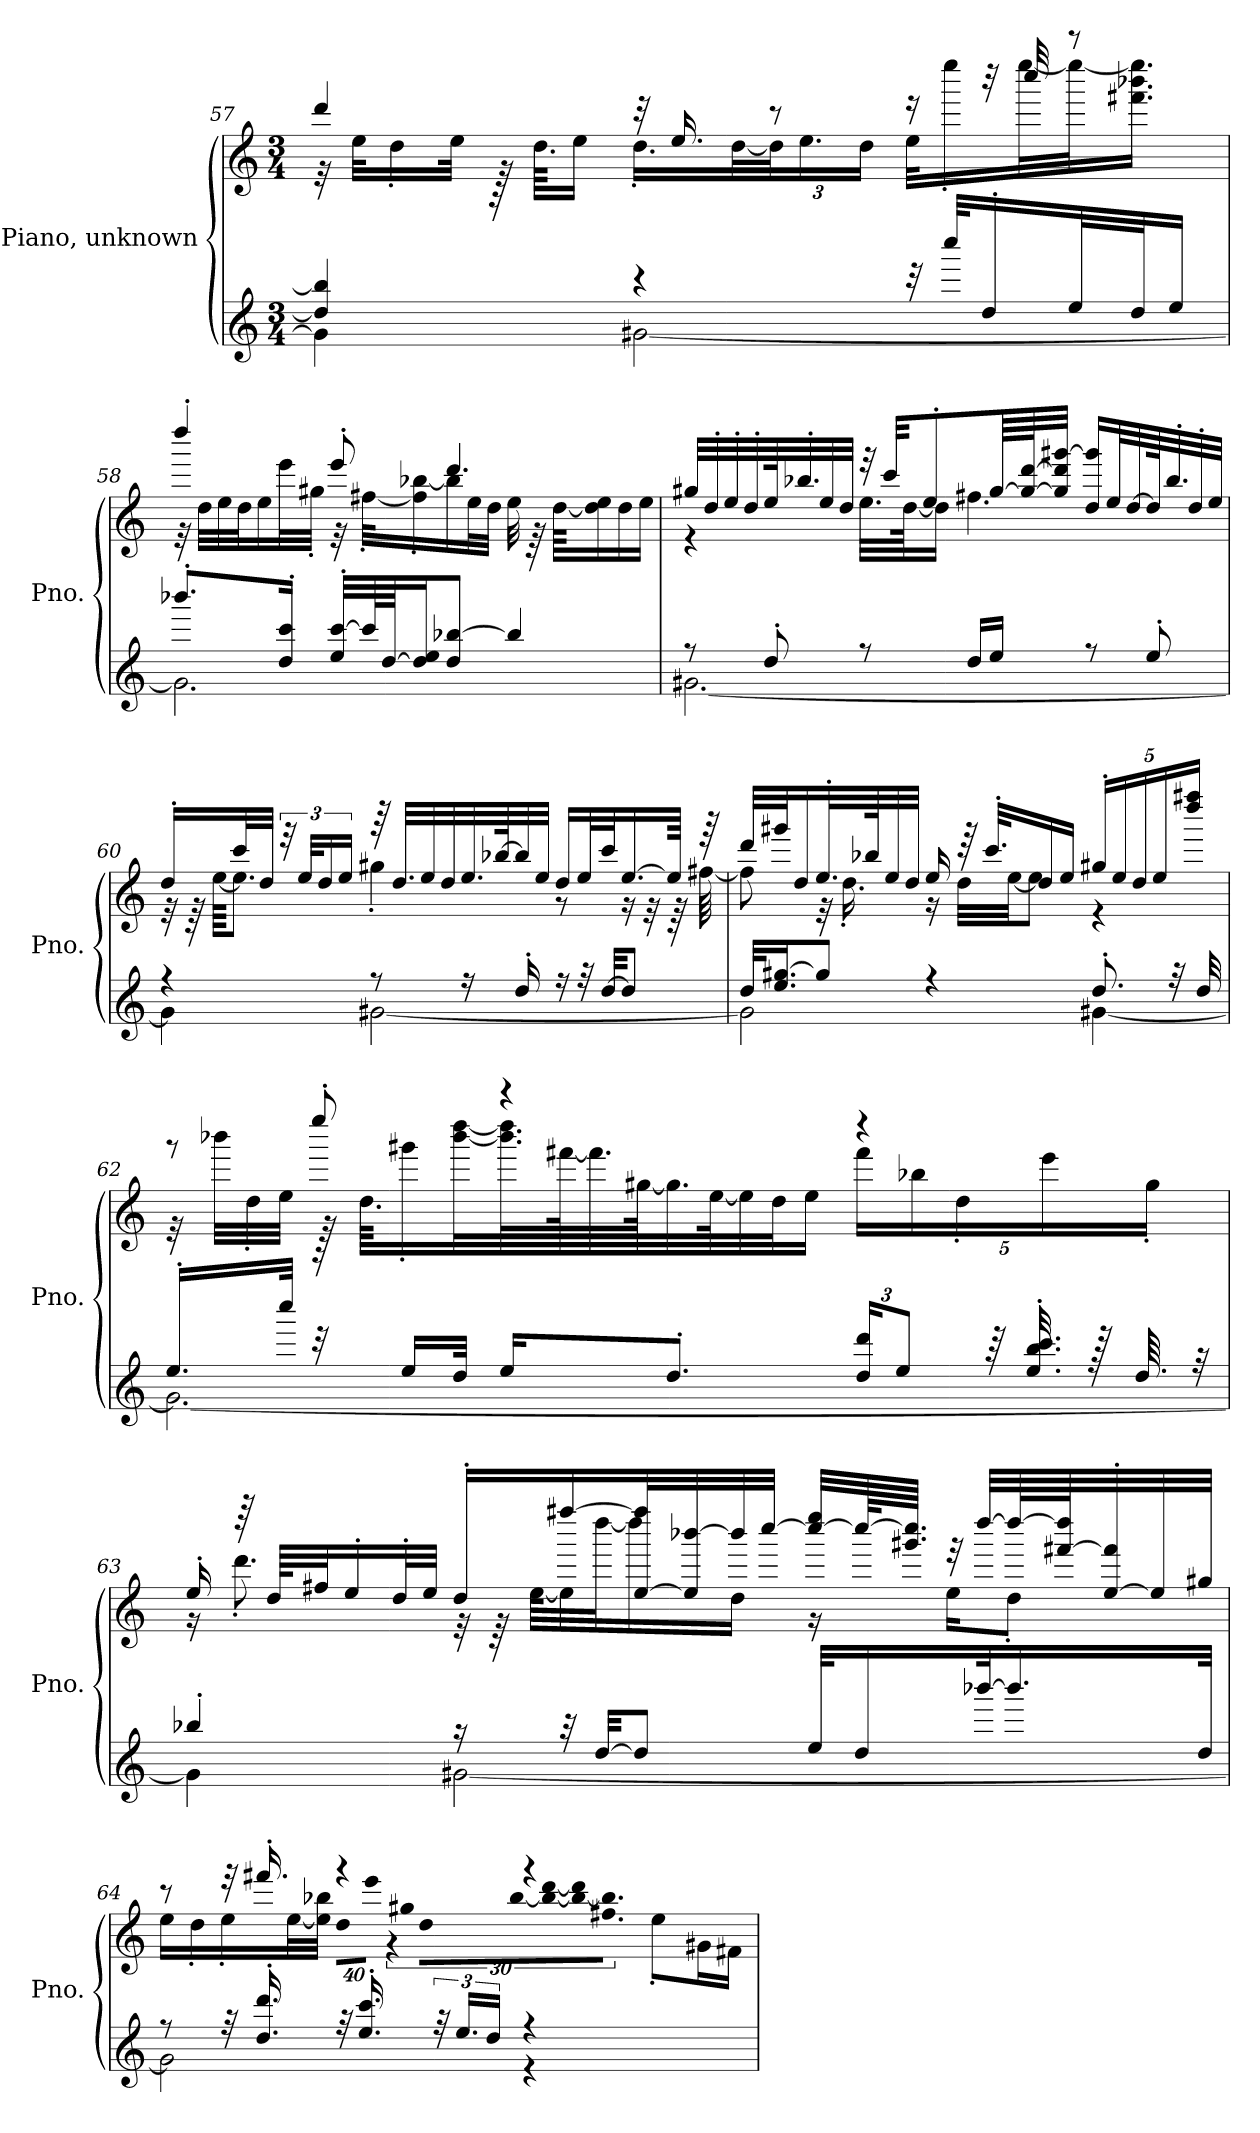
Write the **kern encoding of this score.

**kern	**kern
*part1	*part1
*staff2	*staff1
*I"Piano, unknown	*
*I'Pno.	*
!!LO:LB:g=z
*clefG2	*clefG2
*k[]	*k[]
*M3/4	*M3/4
=57	=57
*^	*^
4dd/] 4bb-/]	4g#\]	4ddd/	32r
.	.	.	32ee\KLL
.	.	.	16dd'\
.	.	.	32ee\JJk
.	.	.	128r
.	.	.	64.dd\KKLL
.	.	.	16ee\JJ
4r	[2g#X\	32r	16.dd'\LL
.	.	16.ee/	.
.	.	.	[32dd\L
*	*	*	*Xbrackettup
.	.	8r	48dd\J]
.	.	.	24.ee\
.	.	.	24dd\JJ
32r	.	16r	32ee\KLL
32cccc/KLL	.	.	16eeee'\
16dd'/	.	32r	.
.	.	32cccc/	[32eeee\L
32ee/L	.	8r	32eeee\J_
32dd/J	.	.	16.fff#X\ 16.bbb-X\ 16.eeee\]JJ
16ee/JJ	.	.	.
!!LO:LB:g=z	!!
=58	=58	=58	=58
8.bbb-X'/L	2.g#\]	4dddd'/	32r
.	.	.	32dd\LLL
.	.	.	32ee\
.	.	.	32dd\J
.	.	.	16ee\
16dd/' 16ccc/'Jk	.	.	32eee\L
.	.	.	32gg#X'\JJJ
32ee/' [32ccc/'LLL	.	8eee'/	32r
64ccc/L]	.	.	[32ff#X'\KLL
[64dd/JJ	.	.	.
16dd/] 16ee/J	.	.	16ff#\]' [16bb-X\'
8dd/ [8bb-X/J	.	4.ddd/	16bb-\]
.	.	.	32ee\L
.	.	.	32dd\JJJ
4bb-/]	.	.	32ee\
.	.	.	64r
.	.	.	[64dd\KKLL
.	.	.	16dd\] 16ee\
.	.	.	16dd\
.	.	.	16ee\JJ
!!LO:LB:g=z	!!
=59	=59	=59	=59
8r	[2.g#X\	32gg#X/LLL	4r
.	.	32dd'/	.
.	.	32ee'/	.
.	.	32dd'/	.
8dd'/	.	64ee/K	.
.	.	32.bb-X'/	.
.	.	32ee/	.
.	.	32dd/JJJ	.
8r	.	32r	32.ee\LLL
.	.	32ccc/KKL	.
.	.	.	[64dd\JK
.	.	8ee'/	16dd\JJ]
16dd/LL	.	.	4.ff#X\
16ee/JJ	.	[64gg#/LLL	.
.	.	64gg#/_ [64ddd/J	.
.	.	32gg#/] 32ddd/] [32ggg#X/JJJ	.
8r	.	16dd/ 16ggg#/]LL	.
.	.	32ee/L	.
.	.	[32dd/	.
8ee'/	.	64dd/K]	.
.	.	32.bb-'/	.
.	.	32dd'/	.
.	.	32ee/JJJ	.
!!LO:PB:g=z	!!
=60	=60	=60	=60
4r	4g#\]	16dd'/LL	32r
.	.	.	64r
.	.	.	[64ee\KKKL
.	.	32ccc/L	8.ee\J]
.	.	32dd/JJJ	.
*	*	*brackettup	*
.	.	48r	.
.	.	48ee/KLL	.
.	.	24dd/	.
.	.	24ee/JJ	.
8r	[2g#X\	64r	4gg#X'\
.	.	32.dd/LLL	.
.	.	32ee/	.
.	.	32dd/	.
16r	.	32.ee/	.
.	.	[64bb-X/K	.
16dd'/	.	32bb-/]	.
.	.	32ee/JJJ	.
16r	.	16dd/LL	8r
32r	.	32ee/L	.
[32dd/KKL	.	32ccc/J	.
8dd/J]	.	[16.ee/	16r
.	.	.	32r
.	.	64ee/JJkk]	64r
.	.	64r	[64ff#X\
!!LO:LB:g=z	!!
=61	=61	=61	=61
32dd/KLL	2g#\]	32ddd/LLL	8ff#\]
16.ee/ [16.gg#X/J	.	32ggg#X/J	.
.	.	16dd/	.
8gg#/J]	.	32.ee'/L	32r
.	.	.	16.dd'\
.	.	64bb-X/K	.
.	.	32ee/	.
.	.	32dd/JJJ	.
4r	.	16ee/	16r
.	.	64r	32dd\LLL
.	.	32.ccc'/KLL	.
.	.	.	[32ee\JJ
.	.	16dd/	8ee\J]
.	.	16ee/JJ	.
*	*	*Xbrackettup	*
8.dd'/	[4g#X\	20gg#X'/LL	4r
.	.	20ee/	.
.	.	20dd/	.
.	.	20ee/	.
32r	.	.	.
.	.	20dddd/ 20ffff#X/JJ	.
32dd/	.	.	.
!!LO:LB:g=z	!!
=62	=62	=62	=62
16.ee'/LL	2.g#\_	8r	32r
.	.	.	32bbb-X\LLL
.	.	.	32dd'\
32cccc/JJk	.	.	32ee\JJJ
32r	.	8eeee'/	128r
.	.	.	64.dd\KKLL
16ee/LL	.	.	16ggg#X'\
32dd/JJk	.	.	[32bbb-\ [32dddd\L
16ee/KL	.	4r	64.bbb-\] 64.dddd\]L
.	.	.	[128fff#X\K
.	.	.	64.fff#\]
.	.	.	[128gg#X\JK
8.dd'/J	.	.	32.gg#\]
.	.	.	[64ee\K
.	.	.	32ee\]
.	.	.	32dd\J
.	.	.	16ee\JJ
*Xbrackettup	*	*	*
24dd/ 24ddd/KL	.	4r	20fff#\LL
12ee/J	.	.	.
.	.	.	20bb-X\
.	.	.	20dd'\
64r	.	.	.
32.ee/' 32.bb/' 32.ccc/'	.	.	.
.	.	.	20eee\
128r	.	.	.
64.dd/	.	.	.
.	.	.	20gg#'\JJ
32r	.	.	.
!!LO:LB:g=z	!!
=63	=63	=63	=63
4bb-X'/	4g#\]	16ee'/	16r
.	.	64r	8.ddd'\
.	.	64dd/KLLL	.
.	.	32ff#X/J	.
.	.	16ee'/	.
.	.	32dd'/L	.
.	.	32ee/JJJ	.
16r	[2g#X\	16dd'/LL	32r
.	.	.	64r
.	.	.	[64ee\KLLL
32r	.	[16ffff#X/	32ee\]
[32dd/KKL	.	.	[32dddd\J
8dd/J]	.	[32ee/ 32ffff#/]L	16dddd\]
.	.	32ee/] [32bbb-X/	.
.	.	32bbb-/]	16dd\JJ
.	.	[32cccc/JJJ	.
32ee/KLL	.	32cccc/_ 32eeee/LLL	16r
16dd/	.	128cccc/KL_	.
.	.	64.ggg#X/ 64.cccc/]JJJJ	.
.	.	32r	16ee\KL
[32bbb-X/K	.	[32dddd/LLL	.
16.bbb-/]	.	64dddd/L_	8dd'\J
.	.	[64fff#X/ 64dddd/]J	.
.	.	[32ee/' 32fff#/]'	.
.	.	32ee/]	.
32dd/JJk	.	32gg#X/JJJ	.
!!LO:LB:g=z	!!
=64	=64	=64	=64
8r	2g#\]	8r	16ee\LL
.	.	.	16dd'\
32r	.	32r	16ee'\
16.dd/' 16.ddd/'	.	16.fff#X'/	.
.	.	.	[32ee\L
.	.	.	32ee\] 32bb-X\JJJ
*	*	*	*brackettup
!	!	!	!LO:N:vis=32
32r	.	4r	640%23dd\LLL
16.ee/' 16.ccc/'	.	.	.
!	!	!	!LO:N:vis=32
.	.	.	640%23eee\JJJ
!	!	!	!LO:N:vis=64
.	.	.	960%17r
!	!	!	!LO:N:vis=64
.	.	.	960%17gg#X\
!	!	!	!LO:N:vis=32
.	.	.	640%23dd\LLL
*brackettup	*	*	*
48r	.	.	.
!	!	!	!LO:N:vis=64
.	.	.	[960%17bb-\L
24.ee/LL	.	.	.
!	!	!	!LO:N:vis=64
.	.	.	960%17bb-\_ [960%17ddd\
!	!	!	!LO:N:vis=64
.	.	.	960%17bb-\_ 960%17ddd\]J
!	!	!	!LO:N:vis=32.
.	.	.	1920%103ff#X\ 1920%103bb-\]JJJ
24dd/JJ	.	.	.
4r	4r	4r	8ee'\L
.	.	.	16g#X\L
.	.	.	16f#X\JJ
*v	*v	*	*
*	*v	*v
=	=
*-	*-
